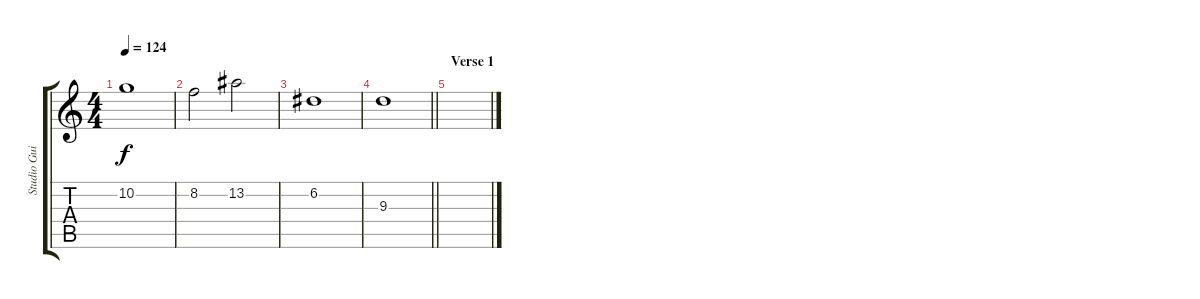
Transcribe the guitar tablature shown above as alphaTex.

\track ("Studio Guitar (Andi)" "Studio Gui") {instrument distortionguitar}
\staff {score tabs}
\tuning (D4 A3 F3 C3 G2 C2) {hide}
\ts (4 4)
\tempo 124
\clef g2
\ks c
10.2.1{dy f} |
8.2.2 13.2.2 |
6.2.1 |
\barLineRight lightlight
9.3.1 |
\section ("" "Verse 1")
